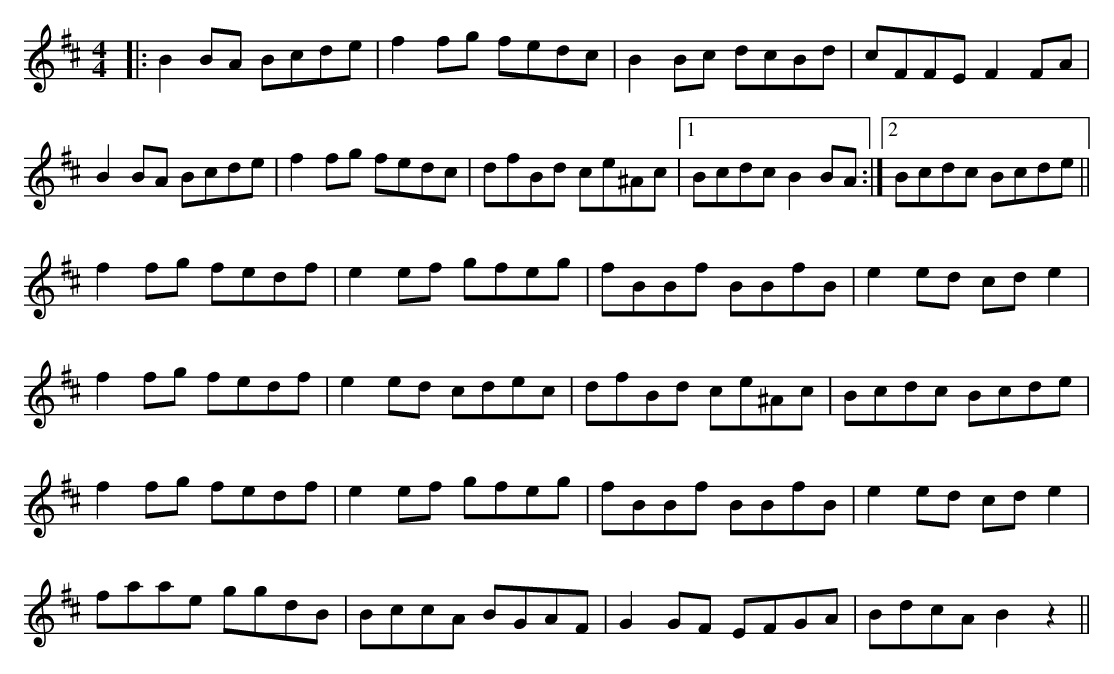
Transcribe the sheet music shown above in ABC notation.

X:1
M:4/4
K:Bmin
|:B2BA Bcde|f2fg fedc|B2Bc dcBd|cFFE F2FA|
B2BA Bcde|f2fg fedc|dfBd ce^Ac|1 Bcdc B2BA:|2 Bcdc Bcde||
f2fg fedf|e2ef gfeg|fBBf BBfB|e2ed cde2|
f2fg fedf|e2ed cdec|dfBd ce^Ac|Bcdc Bcde|
f2fg fedf|e2ef gfeg|fBBf BBfB|e2ed cde2|
faae ggdB|BccA BGAF|G2GF EFGA|BdcA B2z2||
